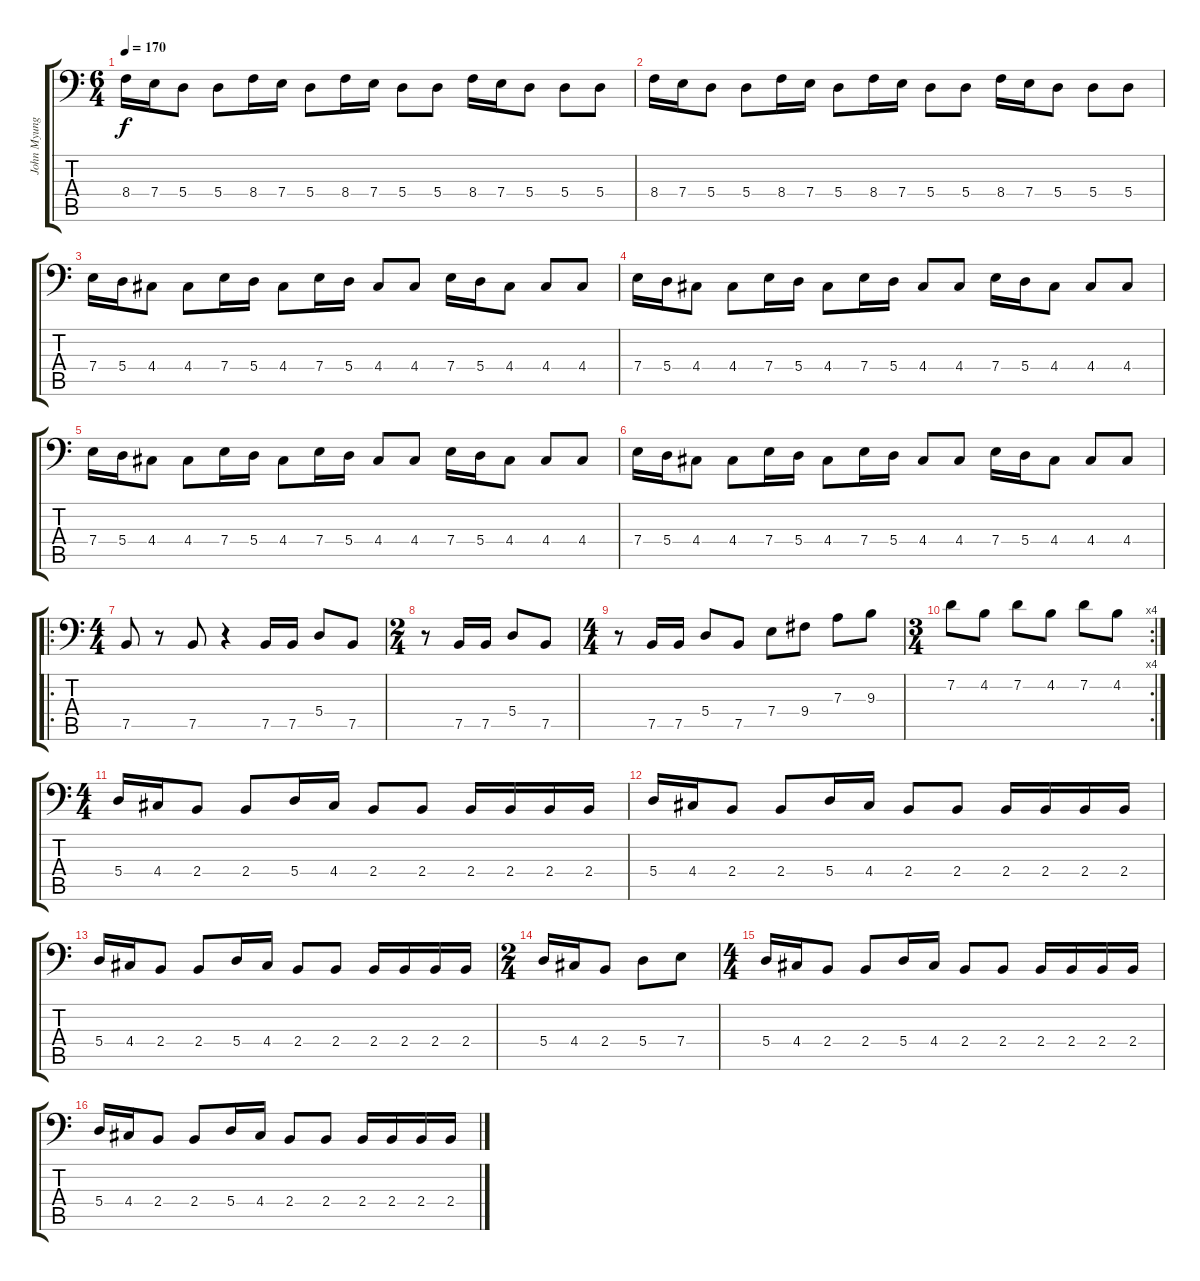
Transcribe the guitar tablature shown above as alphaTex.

\track ("John Myung" "John Myung") {instrument electricbassfinger}
\staff {score tabs}
\tuning (C3 G2 D2 A1 E1 B0) {hide}
\ts (6 4)
\tempo 170
\clef f4
\ks c
8.4.16{dy f} 7.4.16 5.4.8 5.4.8 8.4.16 7.4.16 5.4.8 8.4.16 7.4.16 5.4.8 5.4.8 8.4.16 7.4.16 5.4.8 5.4.8 5.4.8 |
8.4.16 7.4.16 5.4.8 5.4.8 8.4.16 7.4.16 5.4.8 8.4.16 7.4.16 5.4.8 5.4.8 8.4.16 7.4.16 5.4.8 5.4.8 5.4.8 |
7.4.16 5.4.16 4.4.8 4.4.8 7.4.16 5.4.16 4.4.8 7.4.16 5.4.16 4.4.8 4.4.8 7.4.16 5.4.16 4.4.8 4.4.8 4.4.8 |
7.4.16 5.4.16 4.4.8 4.4.8 7.4.16 5.4.16 4.4.8 7.4.16 5.4.16 4.4.8 4.4.8 7.4.16 5.4.16 4.4.8 4.4.8 4.4.8 |
7.4.16 5.4.16 4.4.8 4.4.8 7.4.16 5.4.16 4.4.8 7.4.16 5.4.16 4.4.8 4.4.8 7.4.16 5.4.16 4.4.8 4.4.8 4.4.8 |
7.4.16 5.4.16 4.4.8 4.4.8 7.4.16 5.4.16 4.4.8 7.4.16 5.4.16 4.4.8 4.4.8 7.4.16 5.4.16 4.4.8 4.4.8 4.4.8 |
\ro
\ts (4 4)
7.5.8 r.8 7.5.8 r.4 7.5.16 7.5.16 5.4.8 7.5.8 |
\ts (2 4)
r.8 7.5.16 7.5.16 5.4.8 7.5.8 |
\ts (4 4)
r.8 7.5.16 7.5.16 5.4.8 7.5.8 7.4.8 9.4.8 7.3.8 9.3.8 |
\rc 4
\ts (3 4)
7.2.8 4.2.8 7.2.8 4.2.8 7.2.8 4.2.8 |
\ts (4 4)
5.4.16 4.4.16 2.4.8 2.4.8 5.4.16 4.4.16 2.4.8 2.4.8 2.4.16 2.4.16 2.4.16 2.4.16 |
5.4.16 4.4.16 2.4.8 2.4.8 5.4.16 4.4.16 2.4.8 2.4.8 2.4.16 2.4.16 2.4.16 2.4.16 |
5.4.16 4.4.16 2.4.8 2.4.8 5.4.16 4.4.16 2.4.8 2.4.8 2.4.16 2.4.16 2.4.16 2.4.16 |
\ts (2 4)
5.4.16 4.4.16 2.4.8 5.4.8 7.4.8 |
\ts (4 4)
5.4.16 4.4.16 2.4.8 2.4.8 5.4.16 4.4.16 2.4.8 2.4.8 2.4.16 2.4.16 2.4.16 2.4.16 |
5.4.16 4.4.16 2.4.8 2.4.8 5.4.16 4.4.16 2.4.8 2.4.8 2.4.16 2.4.16 2.4.16 2.4.16
